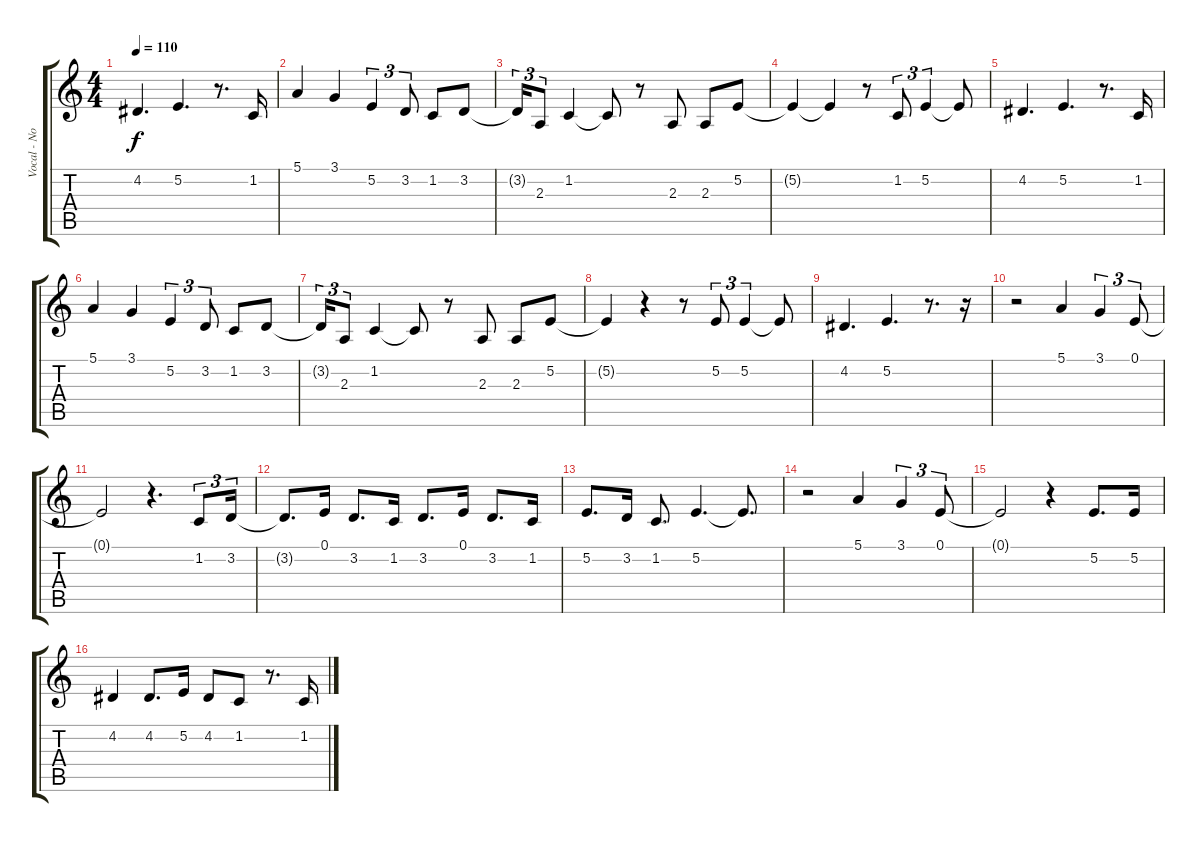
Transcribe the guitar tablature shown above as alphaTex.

\track ("Vocal - Noel Gallagher" "Vocal - No") {instrument tenorsax}
\staff {score tabs}
\tuning (E4 B3 G3 D3 A2 E2) {hide}
\ts (4 4)
\tempo 110
\clef g2
\ks c
4.2.4{d dy f} 5.2.4{d} r.8{d} 1.2.16 |
5.1.4 3.1.4 5.2.4{tu (3 2)} 3.2.8{tu (3 2)} 1.2.8 3.2.8 |
3.2{t}.16{tu (3 2)} 2.3.8{tu (3 2)} 1.2.4 1.2{t}.8 r.8 2.3.8 2.3.8 5.2.8 |
5.2{t}.4 5.2{t}.4 r.8 1.2.8{tu (3 2)} 5.2.4{tu (3 2)} 5.2{t}.8 |
4.2.4{d} 5.2.4{d} r.8{d} 1.2.16 |
5.1.4 3.1.4 5.2.4{tu (3 2)} 3.2.8{tu (3 2)} 1.2.8 3.2.8 |
3.2{t}.16{tu (3 2)} 2.3.8{tu (3 2)} 1.2.4 1.2{t}.8 r.8 2.3.8 2.3.8 5.2.8 |
5.2{t}.4 r.4 r.8 5.2.8{tu (3 2)} 5.2.4{tu (3 2)} 5.2{t}.8 |
4.2.4{d} 5.2.4{d} r.8{d} r.16 |
r.2 5.1.4 3.1.4{tu (3 2)} 0.1.8{tu (3 2)} |
0.1{t}.2 r.4{d} 1.2.8{tu (3 2)} 3.2.16{tu (3 2)} |
3.2{t}.8{d} 0.1.16 3.2.8{d} 1.2.16 3.2.8{d} 0.1.16 3.2.8{d} 1.2.16 |
5.2.8{d} 3.2.16 1.2.8{d} 5.2.4{d} 5.2{t}.8{d} |
r.2 5.1.4 3.1.4{tu (3 2)} 0.1.8{tu (3 2)} |
0.1{t}.2 r.4 5.2.8{d} 5.2.16 |
4.2.4 4.2.8{d} 5.2.16 4.2.8 1.2.8 r.8{d} 1.2.16
